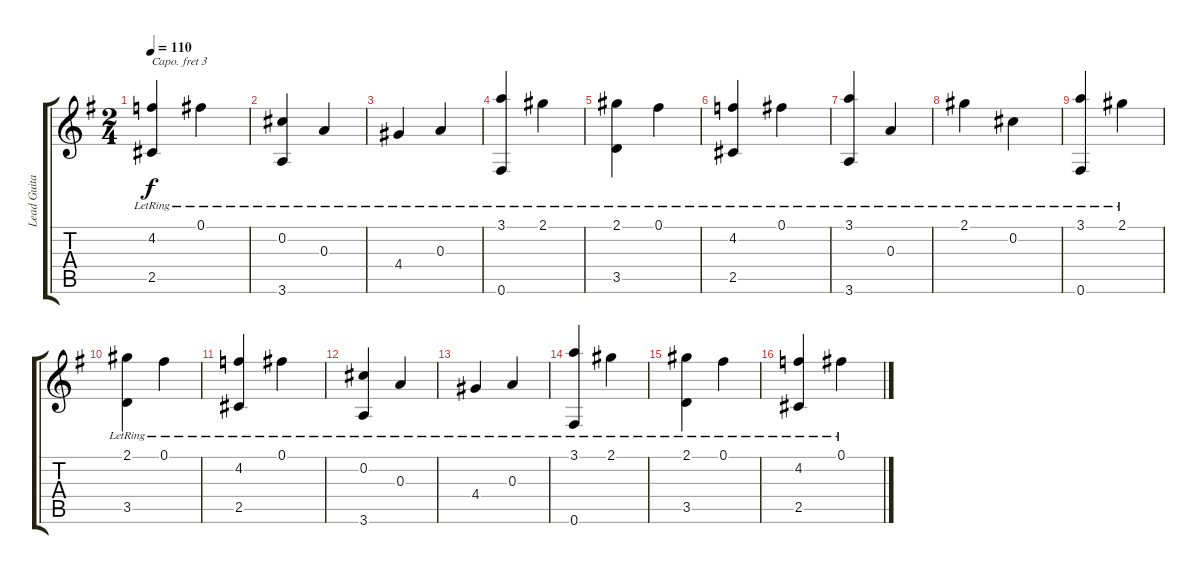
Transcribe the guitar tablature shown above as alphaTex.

\track ("Lead Guitar Riff" "Lead Guita") {instrument acousticguitarnylon}
\staff {score tabs}
\capo 3
\tuning (Eb4 Bb3 Gb3 Db3 Ab2 Eb2) {hide}
\ts (2 4)
\tempo 110
\clef g2
\ks g
(4.2{lr} 2.5{lr}).4{dy f} 0.1{lr}.4 |
(0.2{lr} 3.6{lr}).4 0.3{lr}.4 |
4.4{lr}.4 0.3{lr}.4 |
(3.1{lr} 0.6{lr}).4 2.1{lr}.4 |
(2.1{lr} 3.5{lr}).4 0.1{lr}.4 |
(4.2{lr} 2.5{lr}).4 0.1{lr}.4 |
(3.1{lr} 3.6{lr}).4 0.3{lr}.4 |
2.1{lr}.4 0.2{lr}.4 |
(3.1{lr} 0.6{lr}).4 2.1{lr}.4 |
(2.1{lr} 3.5{lr}).4 0.1{lr}.4 |
(4.2{lr} 2.5{lr}).4 0.1{lr}.4 |
(0.2{lr} 3.6{lr}).4 0.3{lr}.4 |
4.4{lr}.4 0.3{lr}.4 |
(3.1{lr} 0.6{lr}).4 2.1{lr}.4 |
(2.1{lr} 3.5{lr}).4 0.1{lr}.4 |
(4.2{lr} 2.5{lr}).4 0.1{lr}.4
